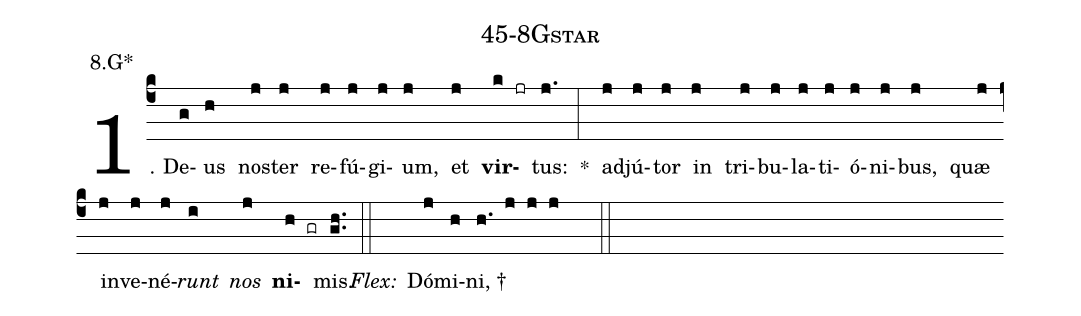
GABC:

name: 45-8Gstar;
annotation: 8.G*;
%%
(c4)1. De(g)us(h) nos(j)ter(j) re(j)fú(j)gi(j)um,(j) et(j) <b>vir</b>(k jr)tus:(j.) *(:) ad(j)jú(j)tor(j) in(j) tri(j)bu(j)la(j)ti(j)ó(j)ni(j)bus,(j) quæ(j) in(j)ve(j)né(j)<i>runt</i>(i) <i>nos</i>(j) <b>ni</b>(h gr)mis.(gh..) (::)
<i>Flex:</i>()  Dó(j)mi(h)ni, †(h. j j j  ::)
